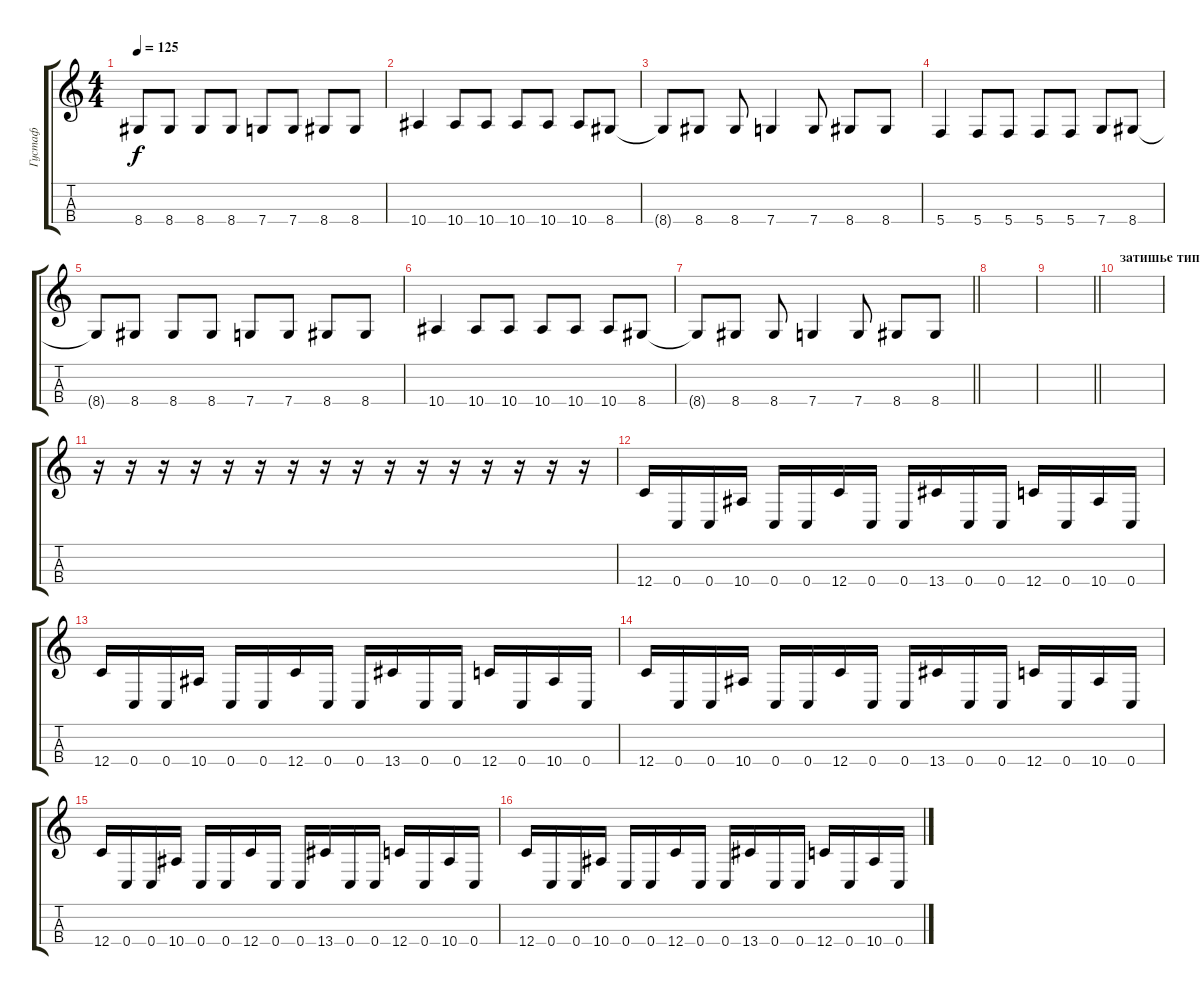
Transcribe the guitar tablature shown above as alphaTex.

\track ("Густаф" "Густаф") {instrument electricbassfinger}
\staff {score tabs}
\tuning (F3 C3 G2 C2) {hide}
\ts (4 4)
\tempo 125
\clef g2
\ks c
8.4{t}.8{dy f} 8.4.8 8.4.8 8.4.8 7.4.8 7.4.8 8.4.8 8.4.8 |
10.4.4 10.4.8 10.4.8 10.4.8 10.4.8 10.4.8 8.4.8 |
8.4{t}.8 8.4.8 8.4.8 7.4.4 7.4.8 8.4.8 8.4.8 |
5.4.4 5.4.8 5.4.8 5.4.8 5.4.8 7.4.8 8.4.8 |
8.4{t}.8 8.4.8 8.4.8 8.4.8 7.4.8 7.4.8 8.4.8 8.4.8 |
10.4.4 10.4.8 10.4.8 10.4.8 10.4.8 10.4.8 8.4.8 |
\barLineRight lightlight
8.4{t}.8 8.4.8 8.4.8 7.4.4 7.4.8 8.4.8 8.4.8 |
|
\barLineRight lightlight
|
\section ("" "затишье типа")
|
r.16 r.16 r.16 r.16 r.16 r.16 r.16 r.16 r.16 r.16 r.16 r.16 r.16 r.16 r.16 r.16 |
12.4.16 0.4.16 0.4.16 10.4.16 0.4.16 0.4.16 12.4.16 0.4.16 0.4.16 13.4.16 0.4.16 0.4.16 12.4.16 0.4.16 10.4.16 0.4.16 |
12.4.16 0.4.16 0.4.16 10.4.16 0.4.16 0.4.16 12.4.16 0.4.16 0.4.16 13.4.16 0.4.16 0.4.16 12.4.16 0.4.16 10.4.16 0.4.16 |
12.4.16 0.4.16 0.4.16 10.4.16 0.4.16 0.4.16 12.4.16 0.4.16 0.4.16 13.4.16 0.4.16 0.4.16 12.4.16 0.4.16 10.4.16 0.4.16 |
12.4.16 0.4.16 0.4.16 10.4.16 0.4.16 0.4.16 12.4.16 0.4.16 0.4.16 13.4.16 0.4.16 0.4.16 12.4.16 0.4.16 10.4.16 0.4.16 |
12.4.16 0.4.16 0.4.16 10.4.16 0.4.16 0.4.16 12.4.16 0.4.16 0.4.16 13.4.16 0.4.16 0.4.16 12.4.16 0.4.16 10.4.16 0.4.16
